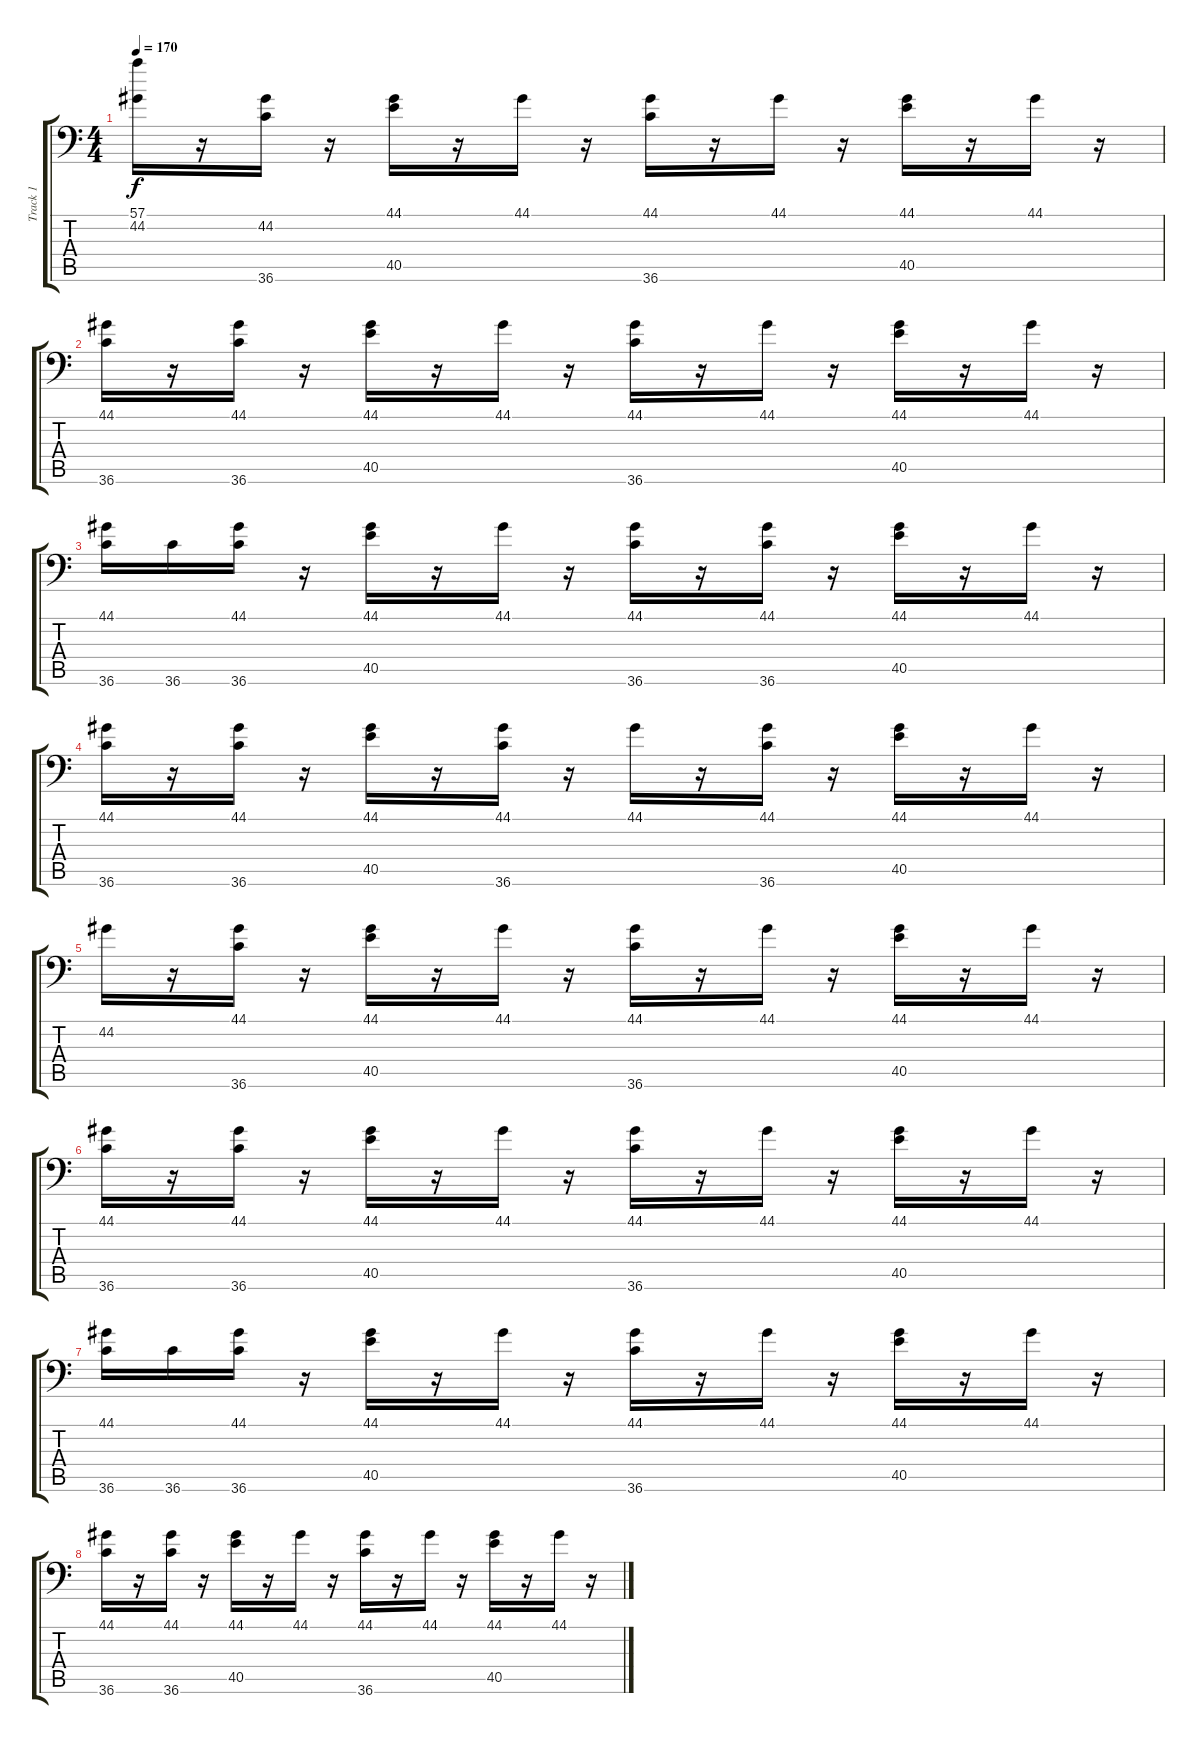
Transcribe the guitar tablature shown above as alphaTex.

\track ("Track 1" "Track 1") {instrument acousticgrandpiano}
\staff {score tabs}
\tuning (C-1 C-1 C-1 C-1 C-1 C-1) {hide}
\ts (4 4)
\tempo 170
\clef f4
\ks c
(57.1 44.2).16{dy f} r.16 (44.2 36.6).16 r.16 (44.1 40.5).16 r.16 44.1.16 r.16 (44.1 36.6).16 r.16 44.1.16 r.16 (44.1 40.5).16 r.16 44.1.16 r.16 |
(44.1 36.6).16 r.16 (44.1 36.6).16 r.16 (44.1 40.5).16 r.16 44.1.16 r.16 (44.1 36.6).16 r.16 44.1.16 r.16 (44.1 40.5).16 r.16 44.1.16 r.16 |
(44.1 36.6).16 36.6.16 (44.1 36.6).16 r.16 (44.1 40.5).16 r.16 44.1.16 r.16 (44.1 36.6).16 r.16 (44.1 36.6).16 r.16 (44.1 40.5).16 r.16 44.1.16 r.16 |
(44.1 36.6).16 r.16 (44.1 36.6).16 r.16 (44.1 40.5).16 r.16 (44.1 36.6).16 r.16 44.1.16 r.16 (44.1 36.6).16 r.16 (44.1 40.5).16 r.16 44.1.16 r.16 |
44.2.16 r.16 (44.1 36.6).16 r.16 (44.1 40.5).16 r.16 44.1.16 r.16 (44.1 36.6).16 r.16 44.1.16 r.16 (44.1 40.5).16 r.16 44.1.16 r.16 |
(44.1 36.6).16 r.16 (44.1 36.6).16 r.16 (44.1 40.5).16 r.16 44.1.16 r.16 (44.1 36.6).16 r.16 44.1.16 r.16 (44.1 40.5).16 r.16 44.1.16 r.16 |
(44.1 36.6).16 36.6.16 (44.1 36.6).16 r.16 (44.1 40.5).16 r.16 44.1.16 r.16 (44.1 36.6).16 r.16 44.1.16 r.16 (44.1 40.5).16 r.16 44.1.16 r.16 |
(44.1 36.6).16 r.16 (44.1 36.6).16 r.16 (44.1 40.5).16 r.16 44.1.16 r.16 (44.1 36.6).16 r.16 44.1.16 r.16 (44.1 40.5).16 r.16 44.1.16 r.16
